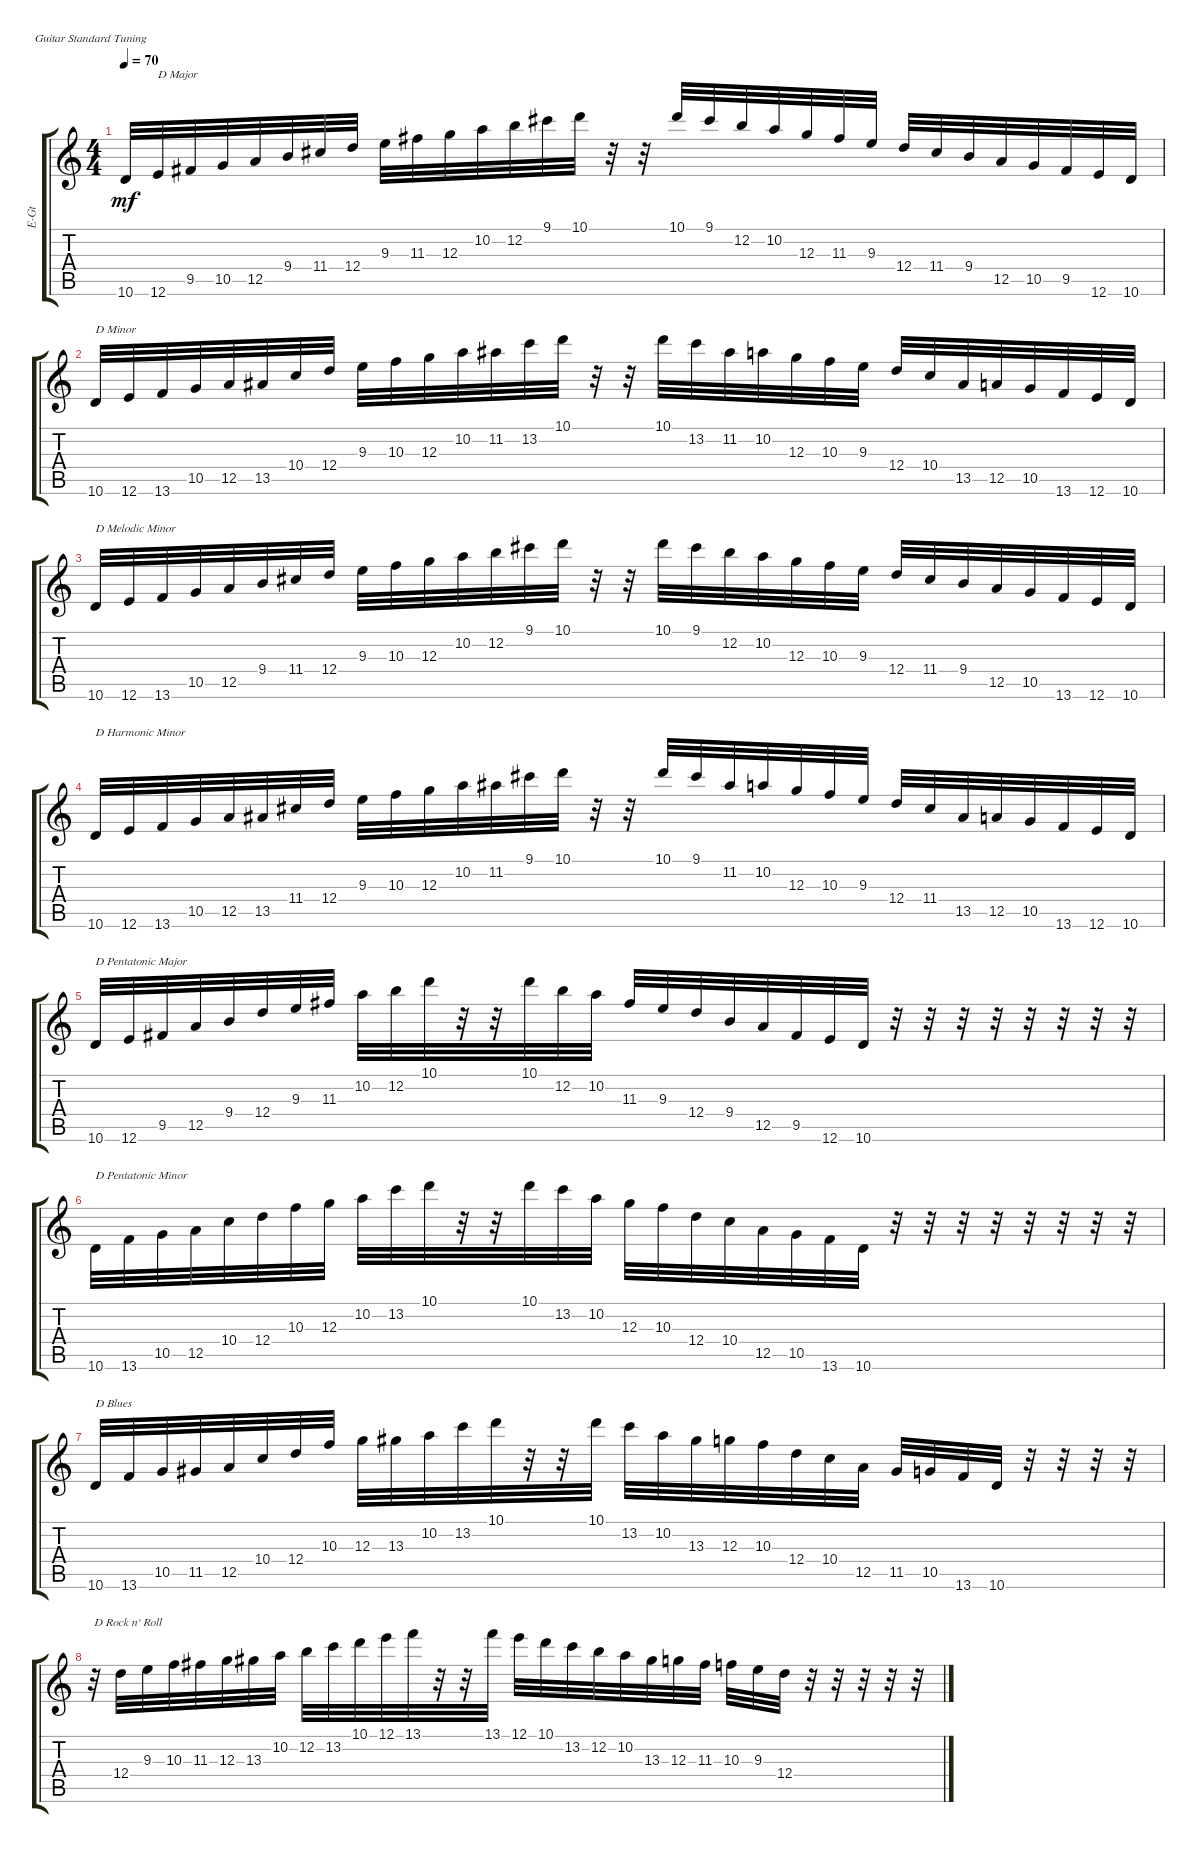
\defaultSystemsLayout 4
\bracketExtendMode groupsimilarinstruments
\otherSystemsTrackNameOrientation horizontal
\track ("Electric Guitar" "E-Gt") {instrument overdrivenguitar}
\staff {score tabs}
\tuning (E4 B3 G3 D3 A2 E2)
\ts (4 4)
\tempo 70
\clef g2
\ks c
10.6.32{dy mf instrument overdrivenguitar beam Up} 12.6.32{txt "D Major" beam Up} 9.5{acc #}.32{beam Up} 10.5.32{beam Up} 12.5.32{beam Up} 9.4.32{beam Up} 11.4{acc #}.32{beam Up} 12.4.32{beam Up} 9.3.32{beam Down} 11.3{acc #}.32{beam Down} 12.3.32{beam Down} 10.2.32{beam Down} 12.2.32{beam Down} 9.1{acc #}.32{beam Down} 10.1.32{beam Down} r.32{beam Up} r.32{beam Up} 10.1.32{beam Down} 9.1{acc #}.32{beam Down} 12.2.32{beam Down} 10.2.32{beam Down} 12.3.32{beam Down} 11.3{acc #}.32{beam Down} 9.3.32{beam Down} 12.4.32{beam Up} 11.4{acc #}.32{beam Up} 9.4.32{beam Up} 12.5.32{beam Up} 10.5.32{beam Up} 9.5{acc #}.32{beam Up} 12.6.32{beam Up} 10.6.32{beam Up} |
10.6.32{txt "D Minor" beam Up} 12.6.32{beam Up} 13.6.32{beam Up} 10.5.32{beam Up} 12.5.32{beam Up} 13.5{acc #}.32{beam Up} 10.4.32{beam Up} 12.4.32{beam Up} 9.3.32{beam Down} 10.3.32{beam Down} 12.3.32{beam Down} 10.2.32{beam Down} 11.2{acc #}.32{beam Down} 13.2.32{beam Down} 10.1.32{beam Down} r.32{beam Down} r.32{beam Down} 10.1.32{beam Down} 13.2.32{beam Down} 11.2{acc #}.32{beam Down} 10.2.32{beam Down} 12.3.32{beam Down} 10.3.32{beam Down} 9.3.32{beam Down} 12.4.32{beam Up} 10.4.32{beam Up} 13.5{acc #}.32{beam Up} 12.5.32{beam Up} 10.5.32{beam Up} 13.6.32{beam Up} 12.6.32{beam Up} 10.6.32{beam Up} |
10.6.32{txt "D Melodic Minor" beam Up} 12.6.32{beam Up} 13.6.32{beam Up} 10.5.32{beam Up} 12.5.32{beam Up} 9.4.32{beam Up} 11.4{acc #}.32{beam Up} 12.4.32{beam Up} 9.3.32{beam Down} 10.3.32{beam Down} 12.3.32{beam Down} 10.2.32{beam Down} 12.2.32{beam Down} 9.1{acc #}.32{beam Down} 10.1.32{beam Down} r.32{beam Down} r.32{beam Down} 10.1.32{beam Down} 9.1{acc #}.32{beam Down} 12.2.32{beam Down} 10.2.32{beam Down} 12.3.32{beam Down} 10.3.32{beam Down} 9.3.32{beam Down} 12.4.32{beam Up} 11.4{acc #}.32{beam Up} 9.4.32{beam Up} 12.5.32{beam Up} 10.5.32{beam Up} 13.6.32{beam Up} 12.6.32{beam Up} 10.6.32{beam Up} |
10.6.32{txt "D Harmonic Minor" beam Up} 12.6.32{beam Up} 13.6.32{beam Up} 10.5.32{beam Up} 12.5.32{beam Up} 13.5{acc #}.32{beam Up} 11.4{acc #}.32{beam Up} 12.4.32{beam Up} 9.3.32{beam Down} 10.3.32{beam Down} 12.3.32{beam Down} 10.2.32{beam Down} 11.2{acc #}.32{beam Down} 9.1{acc #}.32{beam Down} 10.1.32{beam Down} r.32{beam Up} r.32{beam Up} 10.1.32{beam Down} 9.1{acc #}.32{beam Down} 11.2{acc #}.32{beam Down} 10.2.32{beam Down} 12.3.32{beam Down} 10.3.32{beam Down} 9.3.32{beam Down} 12.4.32{beam Up} 11.4{acc #}.32{beam Up} 13.5{acc #}.32{beam Up} 12.5.32{beam Up} 10.5.32{beam Up} 13.6.32{beam Up} 12.6.32{beam Up} 10.6.32{beam Up} |
10.6.32{txt "D Pentatonic Major" beam Up} 12.6.32{beam Up} 9.5{acc #}.32{beam Up} 12.5.32{beam Up} 9.4.32{beam Up} 12.4.32{beam Up} 9.3.32{beam Up} 11.3{acc #}.32{beam Up} 10.2.32{beam Down} 12.2.32{beam Down} 10.1.32{beam Down} r.32{beam Down} r.32{beam Down} 10.1.32{beam Down} 12.2.32{beam Down} 10.2.32{beam Down} 11.3{acc #}.32{beam Up} 9.3.32{beam Up} 12.4.32{beam Up} 9.4.32{beam Up} 12.5.32{beam Up} 9.5{acc #}.32{beam Up} 12.6.32{beam Up} 10.6.32{beam Up} r.32{beam Down} r.32{beam Down} r.32{beam Down} r.32{beam Down} r.32{beam Down} r.32{beam Down} r.32{beam Down} r.32{beam Down} |
10.6.32{txt "D Pentatonic Minor" beam Down} 13.6.32{beam Down} 10.5.32{beam Down} 12.5.32{beam Down} 10.4.32{beam Down} 12.4.32{beam Down} 10.3.32{beam Down} 12.3.32{beam Down} 10.2.32{beam Down} 13.2.32{beam Down} 10.1.32{beam Down} r.32{beam Down} r.32{beam Down} 10.1.32{beam Down} 13.2.32{beam Down} 10.2.32{beam Down} 12.3.32{beam Down} 10.3.32{beam Down} 12.4.32{beam Down} 10.4.32{beam Down} 12.5.32{beam Down} 10.5.32{beam Down} 13.6.32{beam Down} 10.6.32{beam Down} r.32{beam Down} r.32{beam Down} r.32{beam Down} r.32{beam Down} r.32{beam Down} r.32{beam Down} r.32{beam Down} r.32{beam Down} |
10.6.32{txt "D Blues" beam Up} 13.6.32{beam Up} 10.5.32{beam Up} 11.5{acc #}.32{beam Up} 12.5.32{beam Up} 10.4.32{beam Up} 12.4.32{beam Up} 10.3.32{beam Up} 12.3.32{beam Down} 13.3{acc #}.32{beam Down} 10.2.32{beam Down} 13.2.32{beam Down} 10.1.32{beam Down} r.32{beam Down} r.32{beam Down} 10.1.32{beam Down} 13.2.32{beam Down} 10.2.32{beam Down} 13.3{acc #}.32{beam Down} 12.3.32{beam Down} 10.3.32{beam Down} 12.4.32{beam Down} 10.4.32{beam Down} 12.5.32{beam Down} 11.5{acc #}.32{beam Up} 10.5.32{beam Up} 13.6.32{beam Up} 10.6.32{beam Up} r.32{beam Down} r.32{beam Down} r.32{beam Down} r.32{beam Down} |
r.32{txt "D Rock n' Roll" beam Down} 12.4.32{beam Down} 9.3.32{beam Down} 10.3.32{beam Down} 11.3{acc #}.32{beam Down} 12.3.32{beam Down} 13.3{acc #}.32{beam Down} 10.2.32{beam Down} 12.2.32{beam Down} 13.2.32{beam Down} 10.1.32{beam Down} 12.1.32{beam Down} 13.1.32{beam Down} r.32{beam Down} r.32{beam Down} 13.1.32{beam Down} 12.1.32{beam Down} 10.1.32{beam Down} 13.2.32{beam Down} 12.2.32{beam Down} 10.2.32{beam Down} 13.3{acc #}.32{beam Down} 12.3.32{beam Down} 11.3{acc #}.32{beam Down} 10.3.32{beam Down} 9.3.32{beam Down} 12.4.32{beam Down} r.32{beam Down} r.32{beam Down} r.32{beam Down} r.32{beam Down} r.32{beam Down}
